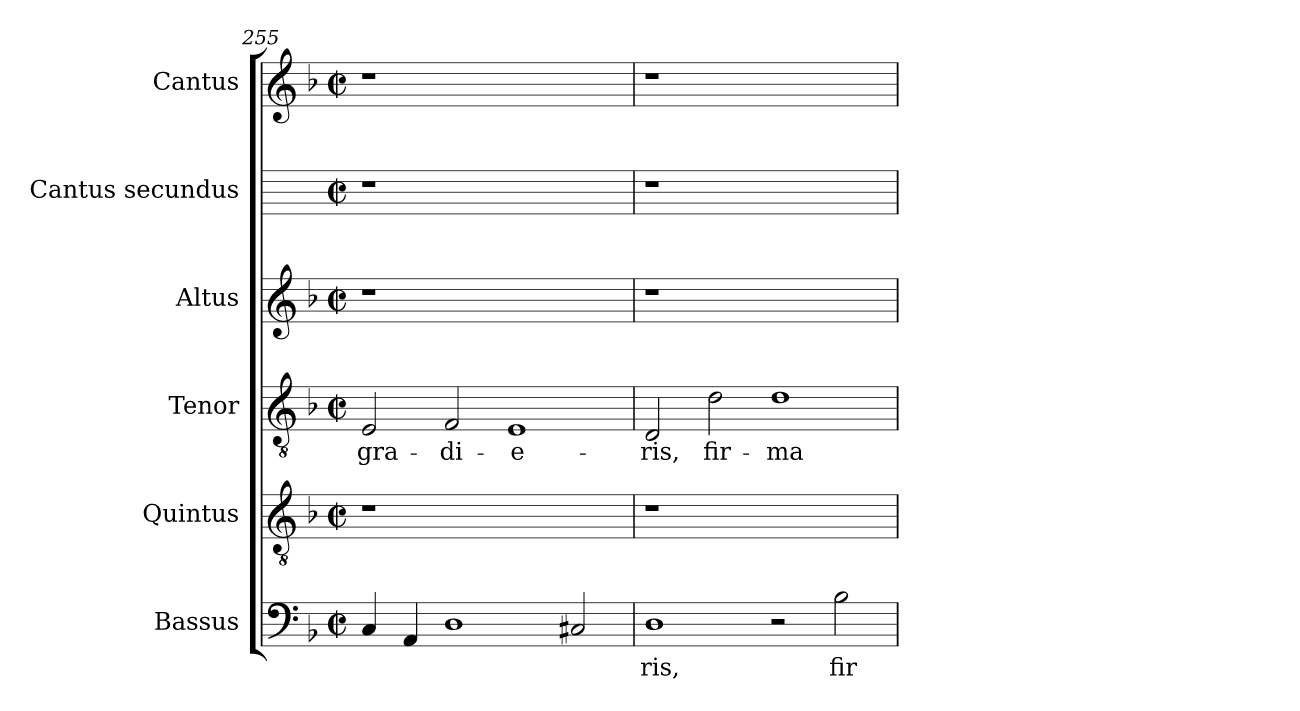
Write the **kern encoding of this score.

**kern	**text	**kern	**kern	**text	**kern	**kern	**kern
*part6	*part6	*part5	*part4	*part4	*part3	*part2	*part1
*staff6	*staff6	*staff5	*staff4	*staff4	*staff3	*staff2	*staff1
*I"Bassus	*	*I"Quintus	*I"Tenor	*	*I"Altus	*I"Cantus  secundus	*I"Cantus
*I'B	*	*I'Q	*I'T	*	*I'A	*	*I'C
*clefF4	*	*clefGv2	*clefGv2	*	*clefG2	*	*clefG2
*k[b-]	*	*k[b-]	*k[b-]	*	*k[b-]	*k[]	*k[b-]
*F:	*	*F:	*F:	*	*F:	*C:	*F:
*M2/2	*	*M2/2	*M2/2	*	*M2/2	*M2/2	*M2/2
*met(c|)	*	*met(c|)	*met(c|)	*	*met(c|)	*met(c|)	*met(c|)
=255	=255	=255	=255	=255	=255	=255	=255
!	!LO:LY:b:cj	!	!	!LO:LY:b:cj	!	!	!
4C/	.	1r	2E/	gra-	1r	1r	1r
!	!LO:LY:b:cj	!	!	!	!	!	!
4AA/	.	.	.	.	.	.	.
!	!LO:LY:b:cj	!	!	!LO:LY:b:cj	!	!	!
1D	.	.	2F/	-di-	.	.	.
!	!	!	!	!LO:LY:b:cj	!	!	!
.	.	1ryy	1E	-e-	1ryy	1ryy	1ryy
!	!LO:LY:b:cj	!	!	!	!	!	!
2C#/	.	.	.	.	.	.	.
=256	=256	=256	=256	=256	=256	=256	=256
!	!LO:LY:b:cj	!	!	!LO:LY:b:cj	!	!	!
1D	ris,	1r	2D/	-ris,	1r	1r	1r
!	!	!	!	!LO:LY:b:cj	!	!	!
.	.	.	2d\	fir-	.	.	.
!	!	!	!	!LO:LY:b:cj	!	!	!
2r	.	1ryy	1d	-ma-	1ryy	1ryy	1ryy
!	!LO:LY:b:cj	!	!	!	!	!	!
2B-\	fir	.	.	.	.	.	.
=	=	=	=	=	=	=	=
*-	*-	*-	*-	*-	*-	*-	*-
